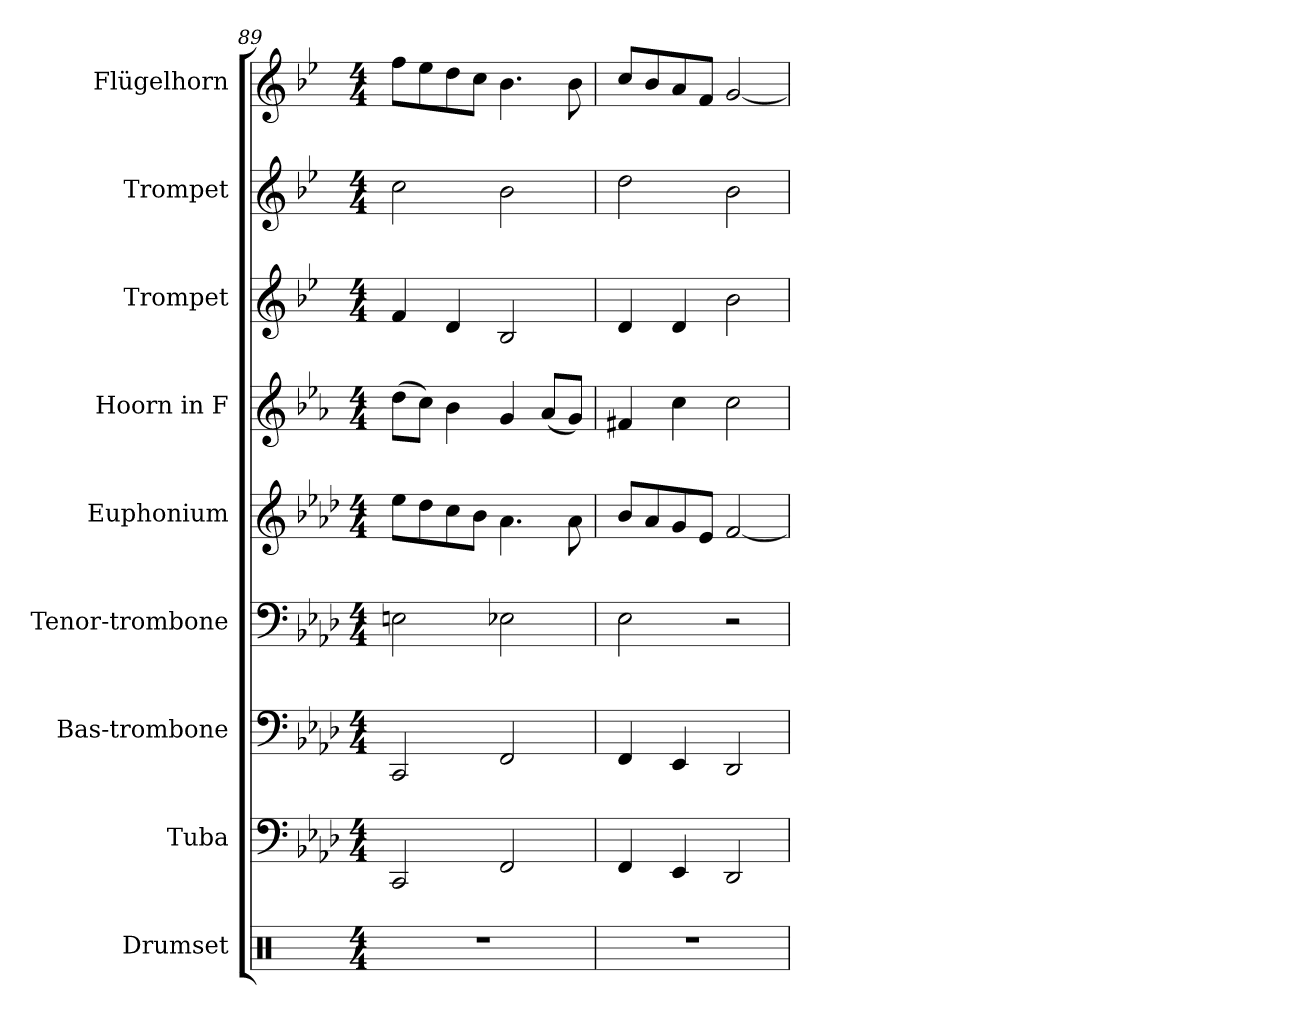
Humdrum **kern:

**kern	**kern	**kern	**kern	**kern	**kern	**kern	**kern	**kern
*part9	*part8	*part7	*part6	*part5	*part4	*part3	*part2	*part1
*staff9	*staff8	*staff7	*staff6	*staff5	*staff4	*staff3	*staff2	*staff1
*I"Drumset	*I"Tuba	*I"Bas-trombone	*I"Tenor-trombone	*I"Euphonium	*I"Hoorn in F	*I"Trompet	*I"Trompet	*I"Flügelhorn
*I'Drs.	*I'Tba.	*I'Bs. Tbn.	*I'T. Tbn.	*I'Euph.	*	*I'Tpt.	*I'Tpt.	*I'Flghn.
*clefX	*clefF4	*clefF4	*clefF4	*clefG2	*clefG2	*clefG2	*clefG2	*clefG2
*	*	*	*	*ITrd8c14	*ITrd4c7	*ITrd1c2	*ITrd1c2	*ITrd1c2
*k[]	*k[b-e-a-d-]	*k[b-e-a-d-]	*k[b-e-a-d-]	*k[b-e-a-d-]	*k[b-e-a-d-]	*k[b-e-a-d-]	*k[b-e-a-d-]	*k[b-e-a-d-]
*M4/4	*M4/4	*M4/4	*M4/4	*M4/4	*M4/4	*M4/4	*M4/4	*M4/4
=89	=89	=89	=89	=89	=89	=89	=89	=89
1r	2CC/	2CC/	2En\	8e-\L	(8g\L	4e-/	2b-\	8ee-\L
.	.	.	.	8d-\	8f\J)	.	.	8dd-\
.	.	.	.	8c\	4e-\	4c/	.	8cc\
.	.	.	.	8B-\J	.	.	.	8b-\J
.	2FF/	2FF/	2E-X\	4.A-\	4c/	2A-/	2a-\	4.a-\
.	.	.	.	.	(8d-/L	.	.	.
.	.	.	.	8A-\	8c/J)	.	.	8a-\
=90	=90	=90	=90	=90	=90	=90	=90	=90
1r	4FF/	4FF/	2E-\	8B-/L	4Bn/	4c/	2cc\	8b-/L
.	.	.	.	8A-/	.	.	.	8a-/
.	4EE-/	4EE-/	.	8G/	4f\	4c/	.	8g/
.	.	.	.	8E-/J	.	.	.	8e-/J
.	2DD-/	2DD-/	2r	[2F/	2f\	2a-\	2a-\	[2f/
=	=	=	=	=	=	=	=	=
*-	*-	*-	*-	*-	*-	*-	*-	*-
